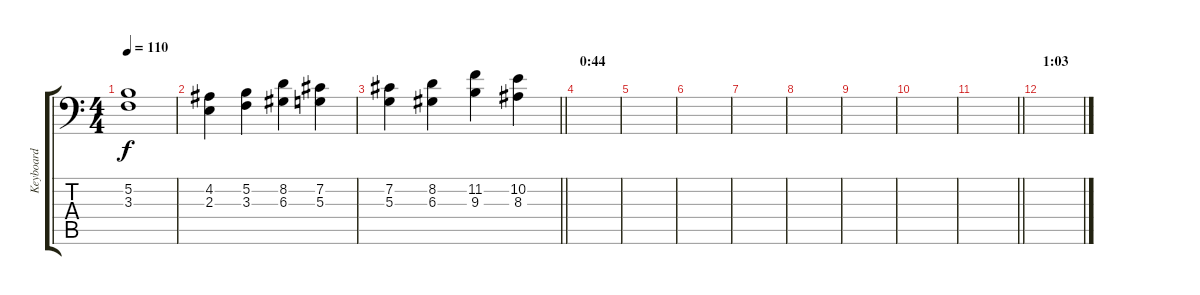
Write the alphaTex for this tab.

\track ("Keyboard" "Keyboard") {instrument brasssection}
\staff {score tabs}
\tuning (B3 Gb3 D3 A2 E2 A1) {hide}
\ts (4 4)
\tempo 110
\clef f4
\ks c
(5.2 3.3).1{dy f} |
(4.2 2.3).4 (5.2 3.3).4 (8.2 6.3).4 (7.2 5.3).4 |
\barLineRight lightlight
(7.2 5.3).4 (8.2 6.3).4 (11.2 9.3).4 (10.2 8.3).4 |
\section ("" "0:44")
|
|
|
|
|
|
|
\barLineRight lightlight
|
\section ("" "1:03")
